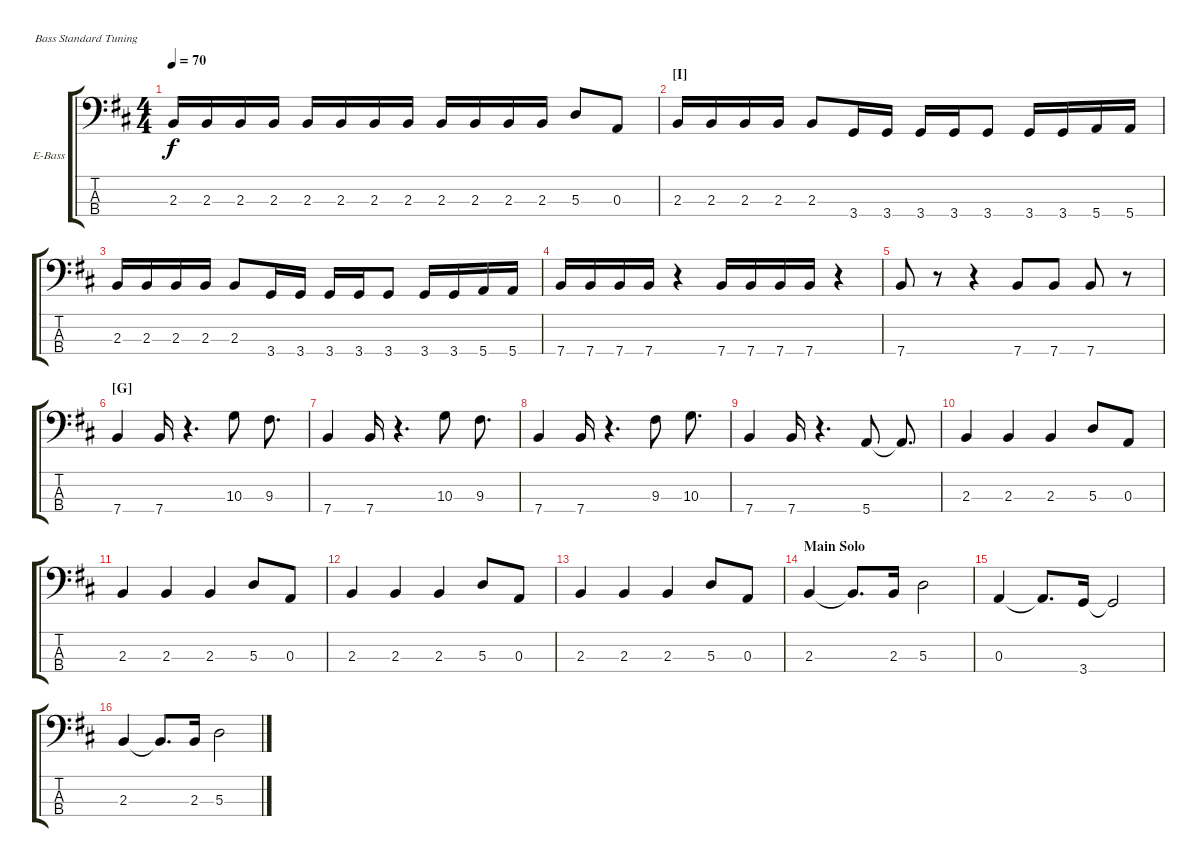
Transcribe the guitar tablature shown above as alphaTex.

\bracketExtendMode groupsimilarinstruments
\firstSystemTrackNameOrientation horizontal
\otherSystemsTrackNameOrientation horizontal
\track ("Dan Monti" "E-Bass") {instrument electricbassfinger}
\staff {score tabs}
\tuning (G2 D2 A1 E1)
\ts (4 4)
\tempo 70
\clef f4
\ks bminor
2.3.16{dy f} 2.3.16 2.3.16 2.3.16 2.3.16 2.3.16 2.3.16 2.3.16 2.3.16 2.3.16 2.3.16 2.3.16 5.3.8 0.3.8 |
\section ("I" "")
2.3.16 2.3.16 2.3.16 2.3.16 2.3.8 3.4.16 3.4.16 3.4.16 3.4.16 3.4.8 3.4.16 3.4.16 5.4.16 5.4.16 |
2.3.16 2.3.16 2.3.16 2.3.16 2.3.8 3.4.16 3.4.16 3.4.16 3.4.16 3.4.8 3.4.16 3.4.16 5.4.16 5.4.16 |
7.4.16 7.4.16 7.4.16 7.4.16 r.4 7.4.16 7.4.16 7.4.16 7.4.16 r.4 |
7.4.8 r.8 r.4 7.4.8 7.4.8 7.4.8 r.8 |
\section ("G" "")
7.4.4 7.4.16 r.4{d} 10.3.8 9.3.8{d} |
7.4.4 7.4.16 r.4{d} 10.3.8 9.3.8{d} |
7.4.4 7.4.16 r.4{d} 9.3.8 10.3.8{d} |
7.4.4 7.4.16 r.4{d} 5.4.8 5.4{t}.8{d} |
2.3.4 2.3.4 2.3.4 5.3.8 0.3.8 |
2.3.4 2.3.4 2.3.4 5.3.8 0.3.8 |
2.3.4 2.3.4 2.3.4 5.3.8 0.3.8 |
2.3.4 2.3.4 2.3.4 5.3.8 0.3.8 |
\section ("" "Main Solo")
2.3.4 2.3{t}.8{d} 2.3.16 5.3.2 |
0.3.4 0.3{t}.8{d} 3.4.16 3.4{t}.2 |
2.3.4 2.3{t}.8{d} 2.3.16 5.3.2
